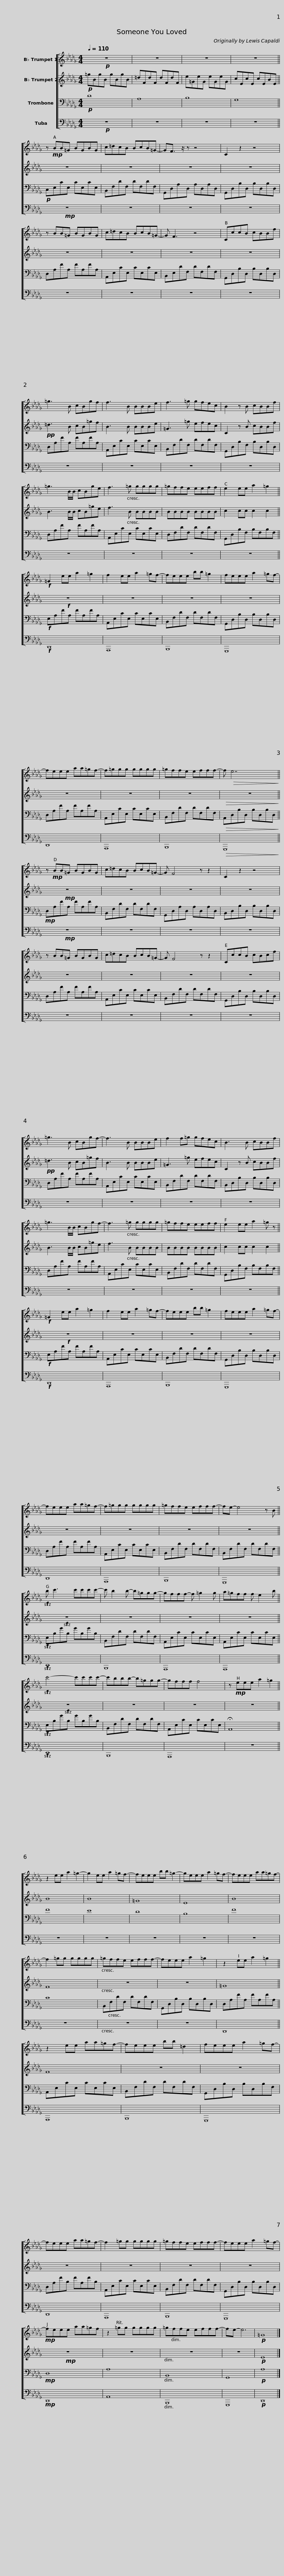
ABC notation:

X:1
%%score [ 1 2 3 4 ]
L:1/8
Q:1/4=110
M:4/4
I:linebreak $
K:Db
V:1 treble transpose=-2
V:2 treble transpose=-2
V:3 bass
V:4 bass
V:1
[K:Db]!p! z8 | z8 | z8 | z8 ||$ z!mp! BB=G BGBG | %5
 c=dcB BcB=G- | GF3/2 z/ z z4 | C2 z2 z4 | z BB=G BGBG |$ c=dcB BcB=G- | %10
 G F3 z4 | CccB cBBf | =g3 B cBgf | f3 B BBBe |$ f3 =g gfec | %15
 B2 z B cBBf | =g3 B/B/ cBge | f3 =g gggg | =gffe eeff |$ e2 ee a2 =g2 || %20
!f! =G2 ee a2 =g2 | f2 ee a2 =gf- | feee bb =g2 | feee a2 =gf- |$ feee aa=gf- | %25
 f=ggg gggg | =gffe efff- | f!>(! e7!>)! || z!mp! BB=G BGBG |$ c=dcB BcB=G- | %30
 G F4 z z2 | C2 z2 z4 | z BB=G BGBG | c=dcB BcB=G- |$ G F4 z z2 | %35
 CccB cBcf | =g3 B cBgf- | f3 B BBBe | f2 f=g gfec |$ B3 B cBBf | %40
 =g3 B/B/ cBgf- | f3 =g gggg | =gffe eeff | e2 ee a2 =g z ||$!f! =G2 ee a2 =g2 | %45
 f2 ee a2 =gf- | feee bb =g2 | feee a2 =gf- | feee aa=gf- |$ f=ggg gggg | %50
 =gffe efff- | fe- e4 z B ||!sfz! b c'3 c'c'c'c'- |$ c' b2 b- b=ggg- | gfff- f =g2 g | %55
 a=gff f e2 b ||!sfz! c'4- c'c'c'c'- |$ c'bbb- b=ggg- | gfff f4 | z!mp! eee a2 =g2 || %60
 z2 ee a2 =g2- | g2 ee a2 =gf- |$ feee bb =g2- | geee a2 =gf- | feee aa=gf- | %65
 f2 =gg gggg | =gffe efff- |$ feee a2 =g2 | z2 ee a2 =g2 || z2 ee aa=gf- | %70
 feee bb =d2 | feee a2 =gf- |$ feee aa=gf- | f2 =gg gggg | =gffe efff- | %75
 feee a2 =gf- |!mp! feee aa=gf |$ z2 =gg gggg | =gffe efff- | fe- e6 | %80
!p! =G8 |] %81
V:2
[K:Db]!p! =gBgB gBgB | =dFdF dFdF | e=GeG eGeG | cEcE cEBE ||$ z8 | %5
 z8 | z8 | z8 | z8 |$ z8 | %10
 z8 | z8 |!pp! =d3 B cB=gf | B3 B BBBe |$ =G3 =g efec | %15
 C2 z B cBBf | B3 B/B/ cB=ge | f3 B BBBB | BBBB BBBB |$ c2 cc c2 c2 || %20
!f! z8 | z8 | z8 | z8 |$ z8 | %25
 z8 | z8 |!>(! z8!>)! ||!mp! z8 |$ z8 | %30
 z8 | z8 | z8 | z8 |$ z8 | %35
 z8 |!pp! =d3 B cB=gf | B3 B BBBe | =G3 =g efec |$ C2 z B cBBf | %40
 B3 B/B/ cB=ge | f3 B BBBB | BBBB BBBB | c2 cc c2 c2 ||$!f! z8 | %45
 z8 | z8 | z8 | z8 |$ z8 | %50
 z8 | z8 ||!sfz! z8 |$ z8 | z8 | %55
 z8 ||!sfz! z8 |$ z8 | z8 | z8 || %60
 B8 | B8 |$ =G8 | E8 | B8 | %65
 F8 | z8 |$ z8 | =G8 || F8 | %70
 z8 | z8 |$ z8 | z8 | z8 | %75
 z8 |!mp! z8 |$ z8 | z8 | z8 | %80
!p! E8 |] %81
V:3
!p! D8 | A,8 | B,8 | G,8 ||$!p! C,E,CE, CE,CE, | %5
 B,,F,DF, DF,DF, | G,,D,A,D, A,D,A,D, | G,,D,B,D, B,D,B,D, | D,A,FA, FA,FA, |$ A,,E,CE, CE,CE, | %10
 B,,E,DF, DF,DF, | G,,D,B,D, B,D,B,D, | D,A,FA, FA,FA, | A,,E,CE, CE,CE, |$ B,,F,DF, DF,DF, | %15
 G,,D,B,F, B,D,B,D, | D,A,FA, FA,FA, | A,,E,CE, CE,CE, | D,F,DF, DF,DF, |$ G,,D,B,F, B,F,B,F, || %20
!f! E,A,FA, FA,FA, | A,,E,CE, CE,CE, | B,,F,DF, DF,DF, | G,,D,B,D, B,D,B,D, |$ D,A,FA, FA,FA, | %25
 A,,E,CE, CE,CE, | B,,F,DF, DF,DF, |!>(! A,,D,B,D, B,D,B,D,!>)! ||!mp! D,A,FA, FA,FA, |$ B,,F,DF, DF,DF, | %30
 G,,D,A,D, A,D,A,D, | B,,D,B,D, B,D,B,D, | D,A,FA, FA,FA, | A,,E,CE, CE,CE, |$ B,,F,DF, DF,DF, | %35
 G,,D,B,D, B,D,B,D, | D,A,FA, FA,FA, | A,,E,CE, CE,CE, | B,,F,DF, DF,DF, |$ B,,D,B,D, B,D,B,D, | %40
 D,A,FA, FA,FA, | A,,E,CE, CE,CE, | B,,F,DF, DF,DF, | G,,D,B,F, B,F,B,F, ||$!f! E,A,FA, FA,FA, | %45
 A,,E,CE, CE,CE, | B,,F,DF, DF,DF, | G,,D,B,D, B,D,B,D, | D,A,FA, FA,FA, |$ A,,E,CE, CE,CE, | %50
 B,,F,DF, DF,DF, | B,,F,DF, DF,DF, ||!sfz! E,B,GB, GB,GB, |$ B,,F,DF, DF,DF, | A,,E,CE, CE,CE, | %55
 A,,E,CE, CE,CE, ||!sfz! E,B,GB, GB,GB, |$ B,,F,DF, DF,DF, | A,,E,CE, CE,CE, | !fermata!A,,8 || %60
 F8 | E8 |$ D8 | B,8 | F8 | %65
 C8 | B,,F,DF, DF,DF, |$ G,,D,B,D, B,D,B,D, | D,A,FA, FA,FA, || A,,E,CE, CE,CE, | %70
 B,,F,DF, DF,DF, | G,,D,B,D, B,D,B,F, |$ D,A,FB, FA,FB, | A,,E,CE, CE,CE, | B,,F,DF, DF,DF, | %75
 G,,D,B,D, B,D,B,D, |!mp! D,8 |$ A,8 | B,,8 | G,,8 | %80
!p! A,8 |] %81
V:4
!p! z8 | z8 | z8 | z8 ||$!mp! z8 | %5
 z8 | z8 | z8 | z8 |$ z8 | %10
 z8 | z8 | z8 | z8 |$ z8 | %15
 z8 | z8 | z8 | z8 |$ z8 || %20
!f! D,,8 | A,,,8 | B,,,8 | G,,,8 |$ D,,8 | %25
 A,,,8 | B,,,8 |!>(! G,,,8!>)! ||!mp! z8 |$ z8 | %30
 z8 | z8 | z8 | z8 |$ z8 | %35
 z8 | z8 | z8 | z8 |$ z8 | %40
 z8 | z8 | z8 | z8 ||$!f! D,,8 | %45
 A,,,8 | B,,,8 | G,,,8 | D,,8 |$ A,,,8 | %50
 B,,,8 | G,,,8 ||!sfz! E,,8 |$ B,,,8 | A,,,8 | %55
 A,,,8 ||!sfz! E,,8 |$ B,,,8 | A,,,8 | z8 || %60
 z8 | z8 |$ z8 | z8 | z8 | %65
 z8 | z8 |$ z8 | D,,8 || A,,,8 | %70
 B,,,8 | G,,,8 |$ D,,8 | A,,,8 | B,,,8 | %75
 G,,,8 |!mp! D,,8 |$ A,,8 | B,,,8 | G,,,8 | %80
!p! D,,8 |] %81
